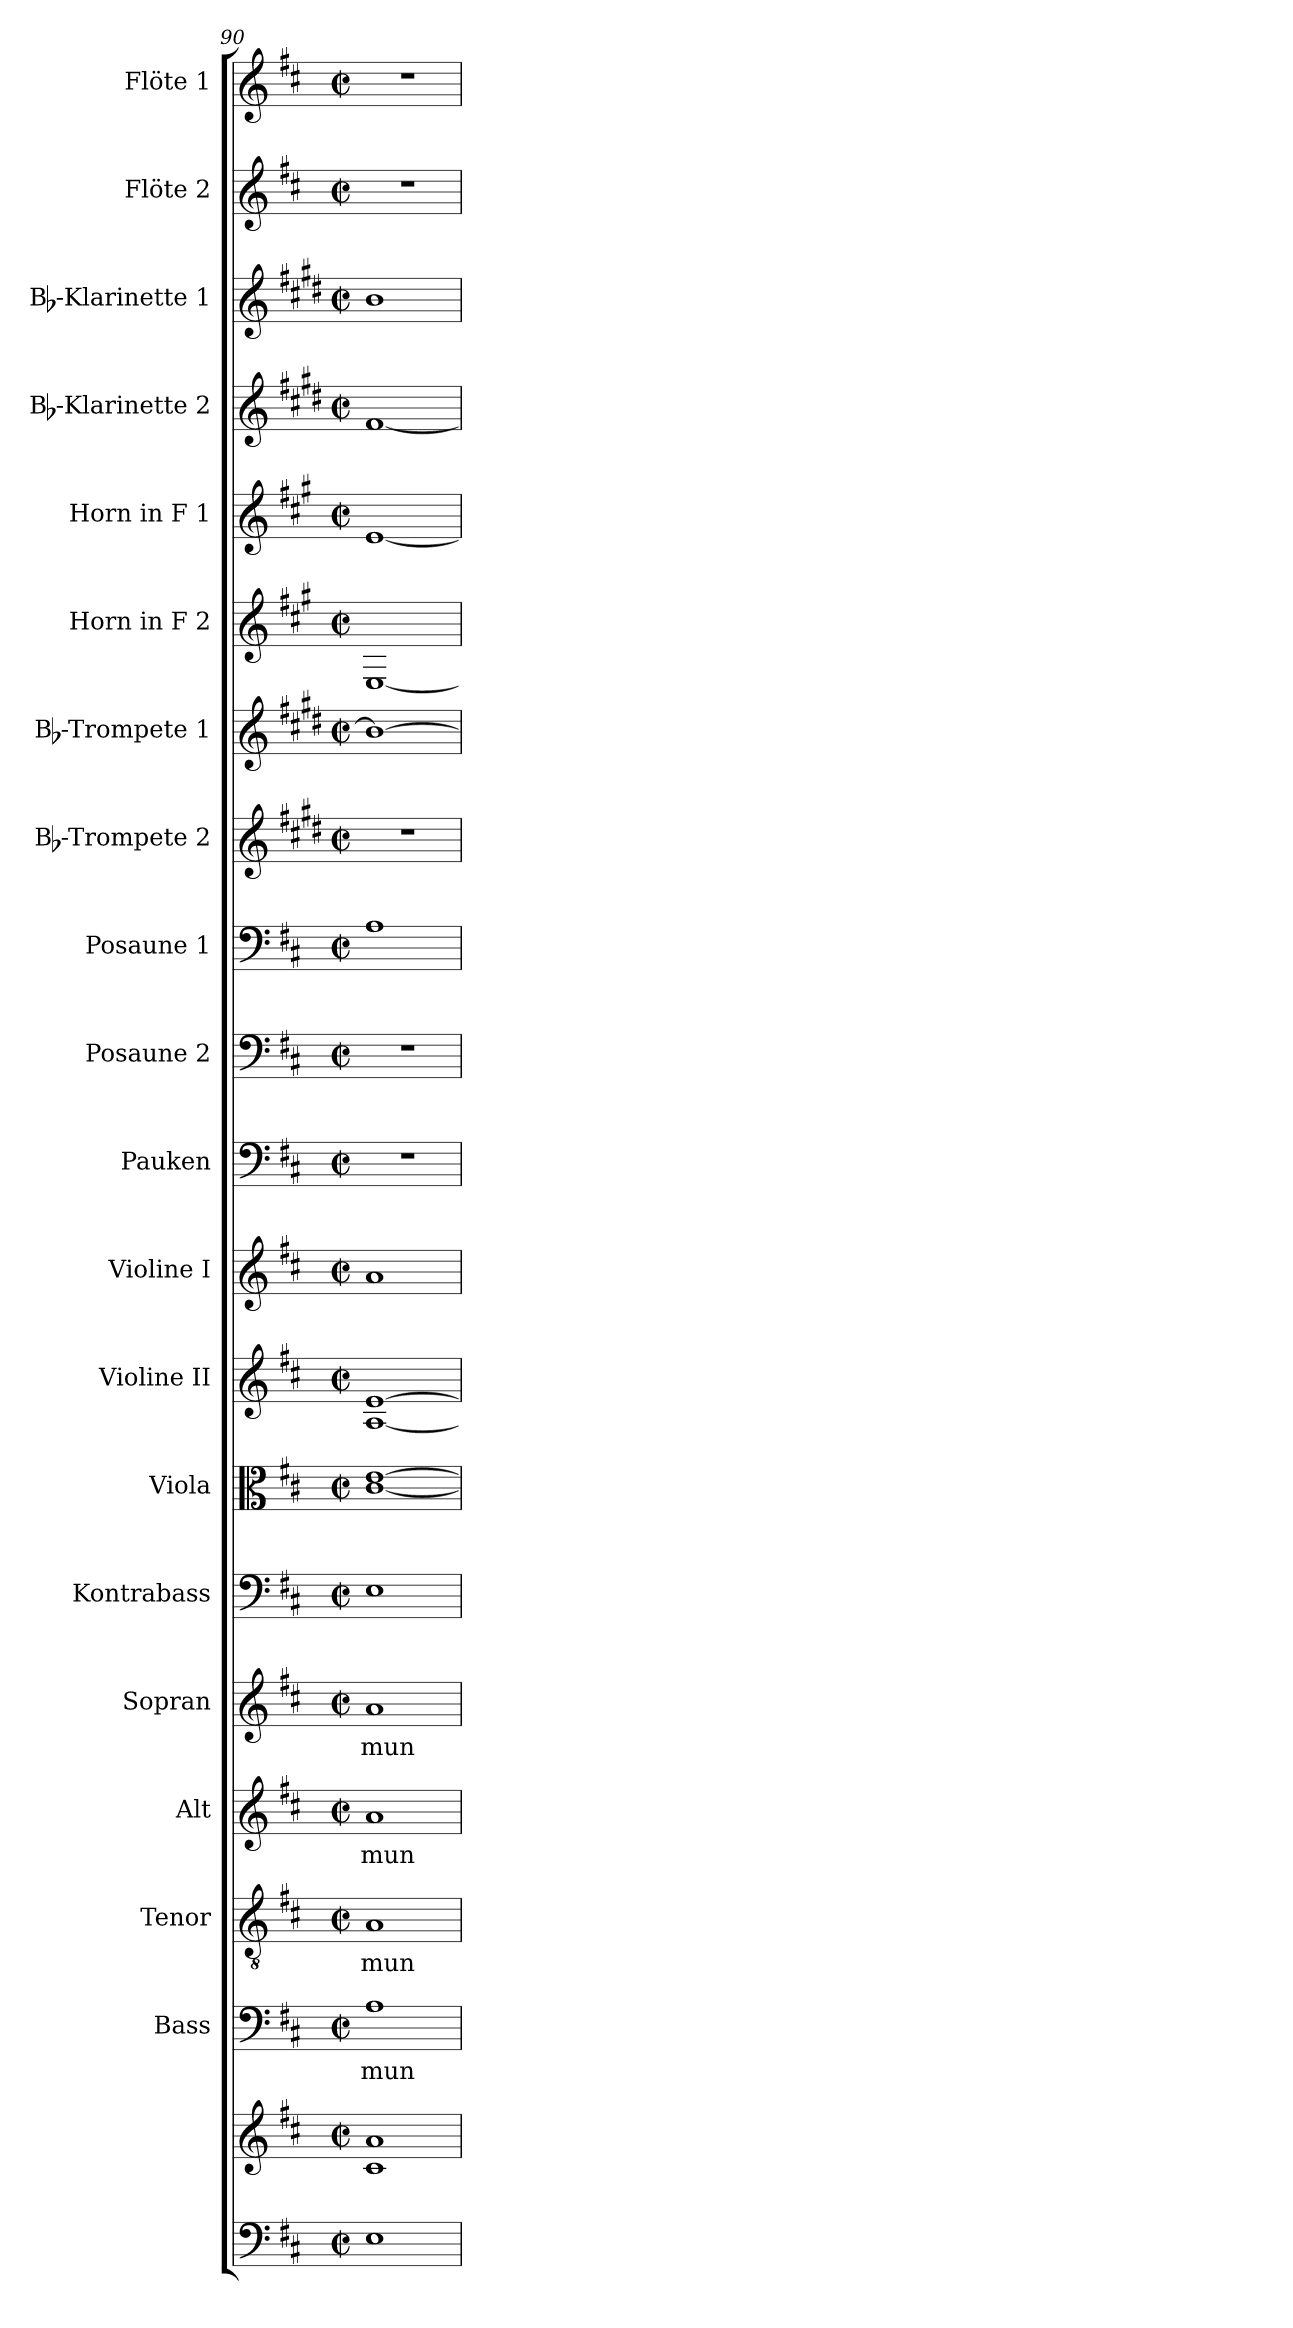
**kern	**kern	**kern	**text	**kern	**text	**kern	**text	**kern	**text	**kern	**kern	**kern	**kern	**kern	**kern	**kern	**kern	**kern	**kern	**kern	**kern	**kern	**kern	**kern
*part20	*part20	*part19	*part19	*part18	*part18	*part17	*part17	*part16	*part16	*part15	*part14	*part13	*part12	*part11	*part10	*part9	*part8	*part7	*part6	*part5	*part4	*part3	*part2	*part1
*staff21	*staff20	*staff19	*staff19	*staff18	*staff18	*staff17	*staff17	*staff16	*staff16	*staff15	*staff14	*staff13	*staff12	*staff11	*staff10	*staff9	*staff8	*staff7	*staff6	*staff5	*staff4	*staff3	*staff2	*staff1
*	*	*I"Bass	*	*I"Tenor	*	*I"Alt	*	*I"Sopran	*	*I"Kontrabass	*I"Viola	*I"Violine II	*I"Violine I	*I"Pauken	*I"Posaune 2	*I"Posaune 1	*I"Bb-Trompete 2	*I"Bb-Trompete 1	*I"Horn in F 2	*I"Horn in F 1	*I"Bb-Klarinette 2	*I"Bb-Klarinette 1	*I"Flöte 2	*I"Flöte 1
*	*	*I'B.	*	*I'T.	*	*I'A.	*	*I'S.	*	*I'Kb.	*I'Vla.	*I'Vl. II	*I'Vl. I	*I'Pk.	*I'Pos. 2	*I'Pos. 1	*I'Bb Trp. 2	*I'Bb Trp. 1	*	*	*I'Bb Kl. 2	*I'Bb Kl. 1	*I'Fl. 2	*I'Fl. 1
*clefF4	*clefG2	*clefF4	*	*clefGv2	*	*clefG2	*	*clefG2	*	*clefF4	*clefC3	*clefG2	*clefG2	*clefF4	*clefF4	*clefF4	*clefG2	*clefG2	*clefG2	*clefG2	*clefG2	*clefG2	*clefG2	*clefG2
*	*	*	*	*	*	*	*	*	*	*ITrd7c12	*	*	*	*	*	*	*ITrd1c2	*ITrd1c2	*ITrd4c7	*ITrd4c7	*ITrd1c2	*ITrd1c2	*	*
*k[f#c#]	*k[f#c#]	*k[f#c#]	*	*k[f#c#]	*	*k[f#c#]	*	*k[f#c#]	*	*k[f#c#]	*k[f#c#]	*k[f#c#]	*k[f#c#]	*k[f#c#]	*k[f#c#]	*k[f#c#]	*k[f#c#]	*k[f#c#]	*k[f#c#]	*k[f#c#]	*k[f#c#]	*k[f#c#]	*k[f#c#]	*k[f#c#]
*D:	*D:	*D:	*	*D:	*	*D:	*	*D:	*	*D:	*D:	*D:	*D:	*D:	*D:	*D:	*D:	*D:	*D:	*D:	*D:	*D:	*D:	*D:
*M2/2	*M2/2	*M2/2	*	*M2/2	*	*M2/2	*	*M2/2	*	*M2/2	*M2/2	*M2/2	*M2/2	*M2/2	*M2/2	*M2/2	*M2/2	*M2/2	*M2/2	*M2/2	*M2/2	*M2/2	*M2/2	*M2/2
*met(c|)	*met(c|)	*met(c|)	*	*met(c|)	*	*met(c|)	*	*met(c|)	*	*met(c|)	*met(c|)	*met(c|)	*met(c|)	*met(c|)	*met(c|)	*met(c|)	*met(c|)	*met(c|)	*met(c|)	*met(c|)	*met(c|)	*met(c|)	*met(c|)	*met(c|)
=90	=90	=90	=90	=90	=90	=90	=90	=90	=90	=90	=90	=90	=90	=90	=90	=90	=90	=90	=90	=90	=90	=90	=90	=90
!	!	!	!LO:LY:b	!	!LO:LY:b	!	!LO:LY:b	!	!LO:LY:b	!	!	!	!	!	!	!	!	!	!	!	!	!	!	!
1E	1c# 1a	1A	mun-	1A	mun-	1a	mun-	1a	mun-	1EE	[1c# [1e	[1A [1e	1a	1r	1r	1A	1r	1a_	[1AA	[1A	[1e	1a	1r	1r
=	=	=	=	=	=	=	=	=	=	=	=	=	=	=	=	=	=	=	=	=	=	=	=	=
*-	*-	*-	*-	*-	*-	*-	*-	*-	*-	*-	*-	*-	*-	*-	*-	*-	*-	*-	*-	*-	*-	*-	*-	*-
